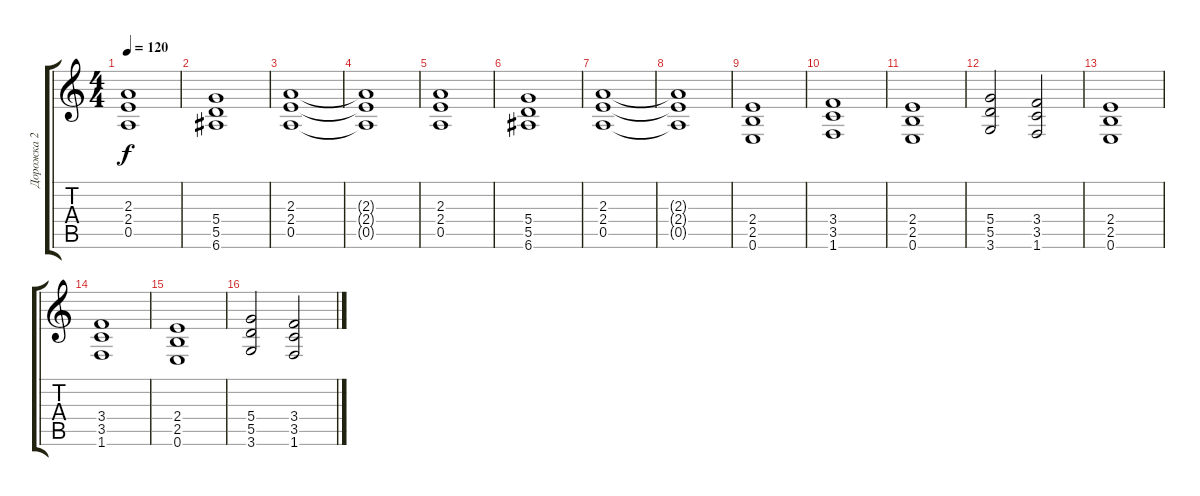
\track ("Дорожка 2" "Дорожка 2") {instrument distortionguitar}
\staff {score tabs}
\tuning (E4 B3 G3 D3 A2 E2) {hide}
\ts (4 4)
\tempo 120
\clef g2
\ks c
(2.3 2.4 0.5).1{dy f volume 9} |
(5.4 5.5 6.6).1 |
(2.3 2.4 0.5).1 |
(2.3{t} 2.4{t} 0.5{t}).1 |
(2.3 2.4 0.5).1 |
(5.4 5.5 6.6).1 |
(2.3 2.4 0.5).1 |
(2.3{t} 2.4{t} 0.5{t}).1 |
(2.4 2.5 0.6).1 |
(3.4 3.5 1.6).1 |
(2.4 2.5 0.6).1 |
(5.4 5.5 3.6).2 (3.4 3.5 1.6).2 |
(2.4 2.5 0.6).1 |
(3.4 3.5 1.6).1 |
(2.4 2.5 0.6).1 |
(5.4 5.5 3.6).2 (3.4 3.5 1.6).2
